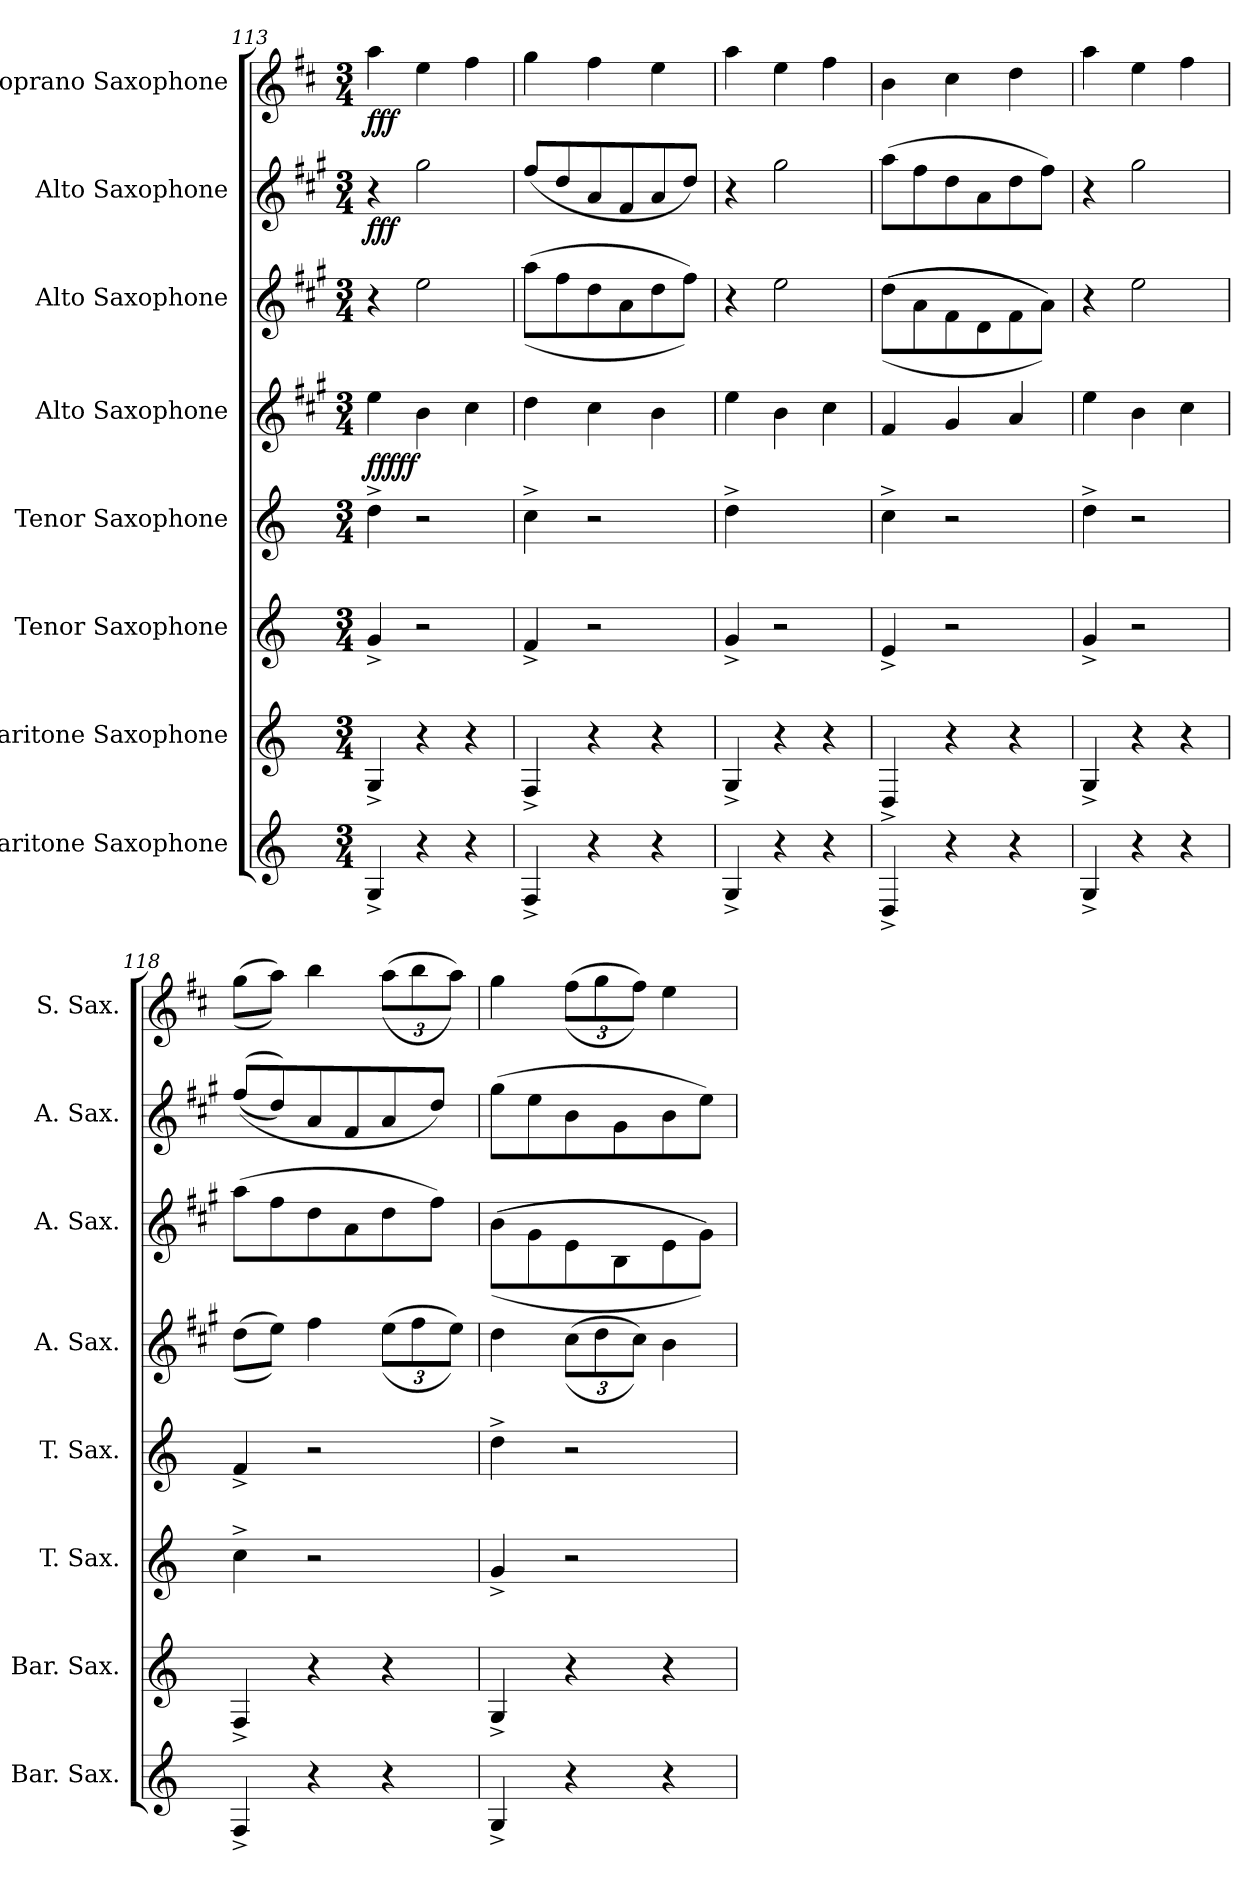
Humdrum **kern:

**kern	**kern	**kern	**kern	**kern	**dynam	**kern	**kern	**dynam	**kern	**dynam
*part8	*part7	*part6	*part5	*part4	*part4	*part3	*part2	*part2	*part1	*part1
*staff8	*staff7	*staff6	*staff5	*staff4	*staff4	*staff3	*staff2	*staff2	*staff1	*staff1
*I"Baritone Saxophone	*I"Baritone Saxophone	*I"Tenor Saxophone	*I"Tenor Saxophone	*I"Alto Saxophone	*	*I"Alto Saxophone	*I"Alto Saxophone	*	*I"Soprano Saxophone	*
*I'Bar. Sax.	*I'Bar. Sax.	*I'T. Sax.	*I'T. Sax.	*I'A. Sax.	*	*I'A. Sax.	*I'A. Sax.	*	*I'S. Sax.	*
*clefG2	*clefG2	*clefG2	*clefG2	*clefG2	*	*clefG2	*clefG2	*	*clefG2	*
*ITrd12c21	*ITrd12c21	*ITrd8c14	*ITrd8c14	*ITrd5c9	*	*ITrd5c9	*ITrd5c9	*	*ITrd1c2	*
*k[]	*k[]	*k[]	*k[]	*k[]	*	*k[]	*k[]	*	*k[]	*
*M3/4	*M3/4	*M3/4	*M3/4	*M3/4	*	*M3/4	*M3/4	*	*M3/4	*
*MM150	*MM150	*MM150	*MM150	*MM150	*	*MM150	*MM150	*	*MM150	*
=113	=113	=113	=113	=113	=113	=113	=113	=113	=113	=113
!	!	!	!	!	!LO:DY:b	!	!	!	!	!
!	!	!	!	!	!LO:DY:n=1:b	!	!	!	!	!
!	!	!	!	!	!LO:DY:n=2:b	!	!	!	!	!
!	!	!	!	!	!LO:DY:n=3:b	!	!	!	!	!
!	!	!	!	!	!LO:DY:n=4:b	!	!	!LO:DY:b	!	!
!	!	!	!	!	!	!	!	!LO:DY:n=1:b	!	!
!	!	!	!	!	!	!	!	!LO:DY:n=2:b	!	!LO:DY:b
!	!	!	!	!	!	!	!	!	!	!LO:DY:n=1:b
!	!	!	!	!	!	!	!	!	!	!LO:DY:n=2:b
4GG^/	4GG^/	4G^/	4d^\	4g\	f f f f f	4r	4r	f f f	4gg\	f f f
4r	4r	2r	2r	4d\	.	2g\	2b\	.	4dd\	.
4r	4r	.	.	4e\	.	.	.	.	4ee\	.
=114	=114	=114	=114	=114	=114	=114	=114	=114	=114	=114
4FF^/	4FF^/	4F^/	4c^\	4f\	.	((>8cc\L	(8a/L	.	4ff\	.
.	.	.	.	.	.	8a\	8f/	.	.	.
4r	4r	2r	2r	4e\	.	8f\	8c/	.	4ee\	.
.	.	.	.	.	.	8c\	8A/	.	.	.
4r	4r	.	.	4d\	.	8f\	8c/	.	4dd\	.
.	.	.	.	.	.	8a\J))	8f/J)	.	.	.
=115	=115	=115	=115	=115	=115	=115	=115	=115	=115	=115
4GG^/	4GG^/	4G^/	4d^\	4g\	.	4r	4r	.	4gg\	.
4r	4r	2r	2ryy	4d\	.	2g\	2b\	.	4dd\	.
*	*	*	*	*	*	*	*	*	*MM153	*
4r	4r	.	.	4e\	.	.	.	.	4ee\	.
=116	=116	=116	=116	=116	=116	=116	=116	=116	=116	=116
4DD^/	4DD^/	4E^/	4c^\	4A/	.	(>(>(>8f\L	(>8cc\L	.	4a\	.
.	.	.	.	.	.	8c\	8a\	.	.	.
4r	4r	2r	2r	4B/	.	8A\	8f\	.	4b\	.
.	.	.	.	.	.	8F\	8c\	.	.	.
4r	4r	.	.	4c/	.	8A\	8f\	.	4cc\	.
.	.	.	.	.	.	8c\J)))	8a\J)	.	.	.
!!LO:PB:g=z
=117	=117	=117	=117	=117	=117	=117	=117	=117	=117	=117
*	*	*	*	*	*	*	*	*	*MM156	*
4GG^/	4GG^/	4G^/	4d^\	4g\	.	4r	4r	.	4gg\	.
4r	4r	2r	2r	4d\	.	2g\	2b\	.	4dd\	.
4r	4r	.	.	4e\	.	.	.	.	4ee\	.
=118	=118	=118	=118	=118	=118	=118	=118	=118	=118	=118
4FF^/	4FF^/	4c^\	4F^/	((8f\L	.	(>8cc\L	(((8a/L	.	((8ff\L	.
.	.	.	.	8g\J))	.	8a\	8f/))	.	8gg\J))	.
4r	4r	2r	2r	4a\	.	8f\	8c/	.	4aa\	.
.	.	.	.	.	.	8c\	8A/	.	.	.
*	*	*	*	*Xbrackettup	*	*	*	*	*Xbrackettup	*
4r	4r	.	.	((12g\L	.	8f\	8c/	.	((12gg\L	.
.	.	.	.	12a\	.	.	.	.	12aa\	.
.	.	.	.	.	.	8a\J)	8f/J)	.	.	.
.	.	.	.	12g\J))	.	.	.	.	12gg\J))	.
=119	=119	=119	=119	=119	=119	=119	=119	=119	=119	=119
*	*	*	*	*	*	*	*	*	*MM162	*
4GG^/	4GG^/	4G^/	4d^\	4f\	.	(>(>(>8d\L	(>8b\L	.	4ff\	.
.	.	.	.	.	.	8B\	8g\	.	.	.
4r	4r	2r	2r	((12e\L	.	8G\	8d\	.	((12ee\L	.
.	.	.	.	12f\	.	.	.	.	12ff\	.
.	.	.	.	.	.	8D\	8B\	.	.	.
.	.	.	.	12e\J))	.	.	.	.	12ee\J))	.
4r	4r	.	.	4d\	.	8G\	8d\	.	4dd\	.
.	.	.	.	.	.	8B\J)))	8g\J)	.	.	.
=	=	=	=	=	=	=	=	=	=	=
*-	*-	*-	*-	*-	*-	*-	*-	*-	*-	*-
